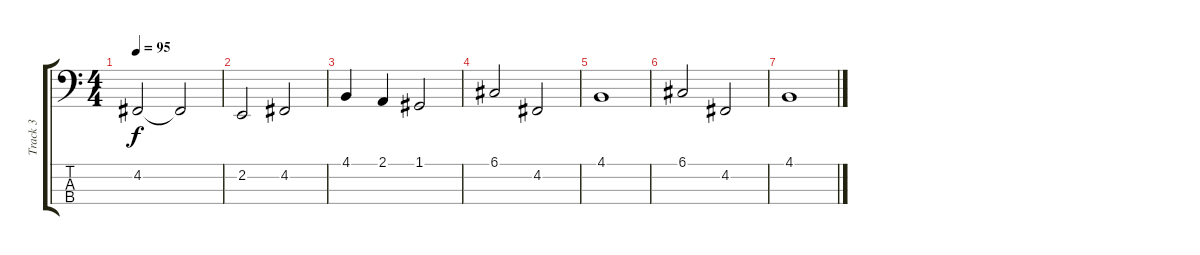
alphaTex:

\track ("Track 3" "Track 3") {instrument cello}
\staff {score tabs}
\tuning (G2 D2 A1 E1) {hide}
\ts (4 4)
\tempo 95
\clef f4
\ks c
4.2.2{dy f} 4.2{t}.2{volume 10} |
2.2.2{volume 14} 4.2.2 |
4.1.4 2.1.4 1.1.2 |
6.1.2 4.2.2 |
4.1.1 |
6.1.2 4.2.2 |
4.1.1
